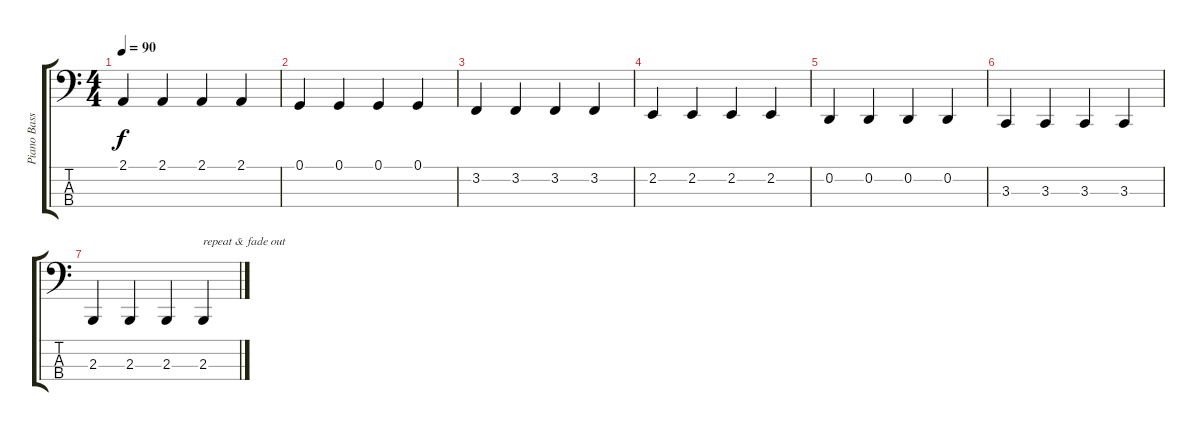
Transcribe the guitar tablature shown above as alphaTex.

\track ("Piano Bass" "Piano Bass") {instrument electricgrandpiano}
\staff {score tabs}
\tuning (G2 D2 A1 E1) {hide}
\ts (4 4)
\tempo 90
\clef f4
\ks c
2.1.4{dy f} 2.1.4 2.1.4 2.1.4 |
0.1.4 0.1.4 0.1.4 0.1.4 |
3.2.4 3.2.4 3.2.4 3.2.4 |
2.2.4 2.2.4 2.2.4 2.2.4 |
0.2.4 0.2.4 0.2.4 0.2.4 |
3.3.4 3.3.4 3.3.4 3.3.4 |
2.3.4 2.3.4 2.3.4 2.3.4{txt "repeat & fade out"}
